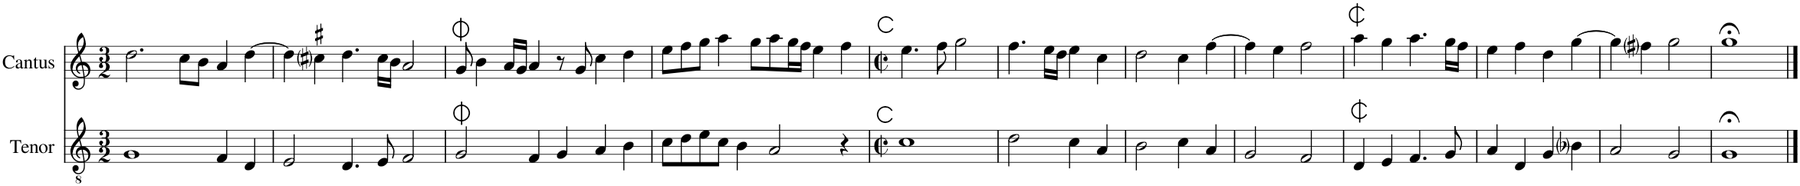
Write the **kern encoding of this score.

**kern	**kern
*part2	*part1
*staff2	*staff1
*I"Tenor	*I"Cantus
*I'T.	*I'C.
*clefGv2	*clefG2
*k[]	*k[]
*M3/2	*M3/2
=1	=1
1G	2.dd\
.	8cc\L
.	8b\J
4F/	4a/
4D/	[4dd\
=2	=2
2E/	4dd\]
.	4cc#i\
4.D/	4.dd\
8E/	16cc#\LL
.	16b\JJ
2F/	2a/
=3	=3
2G/	8g/
.	4b\
.	16a/LL
.	16g/JJ
4F/	4a/
4G/	8r
.	8g/
4A/	4cc\
4B\	4dd\
=4	=4
8c\L	8ee\L
8d\	8ff\
8e\	8gg\J
8c\J	4aa\
4B\	.
.	8gg\L
2A/	8aa\
.	16gg\L
.	16ff\JJ
.	4ee\
4r	4ff\
=5	=5
*M2/2	*M2/2
*met(c|)	*met(c|)
1c	4.ee\
.	8ff\
.	2gg\
=6	=6
2d\	4.ff\
.	16ee\LL
.	16dd\JJ
4c\	4ee\
4A/	4cc\
=7	=7
2B\	2dd\
4c\	4cc\
4A/	[4ff\
=8	=8
2G/	4ff\]
.	4ee\
2F/	2ff\
=9	=9
4D/	4aa\
4E/	4gg\
4.F/	4.aa\
8G/	16gg\LL
.	16ff\JJ
=10	=10
4A/	4ee\
4D/	4ff\
4G/	4dd\
4B-i\	[4gg\
=11	=11
2A/	4gg\]
.	4ff#i\
2G/	2gg\
=12	=12
1G;<	1gg;<
==	==
*-	*-
